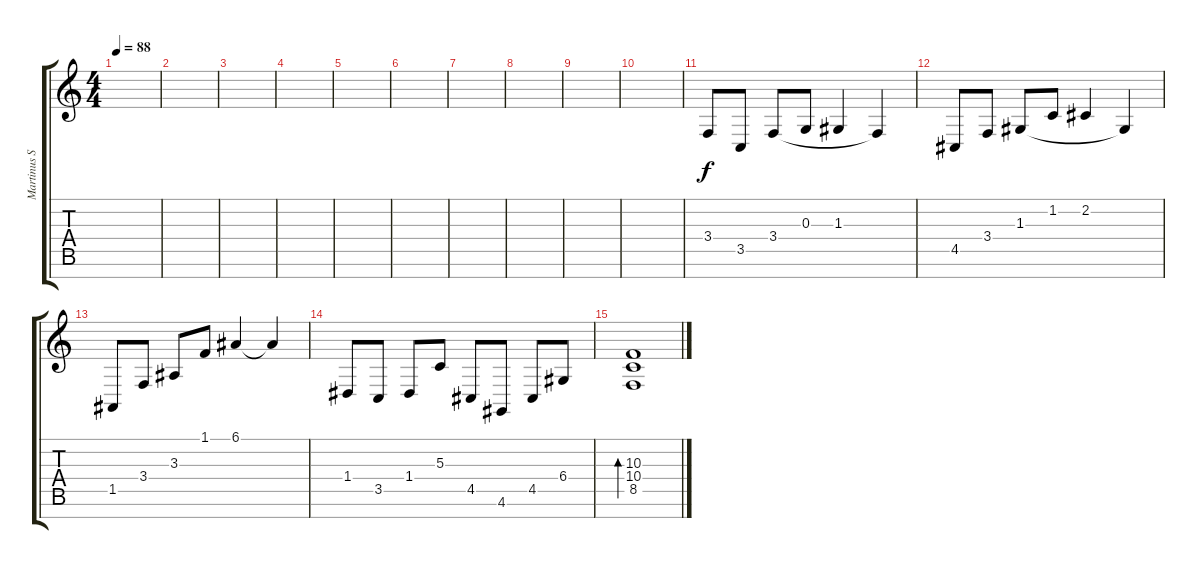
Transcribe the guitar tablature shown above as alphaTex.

\track ("Martinus Spierenburg" "Martinus S") {instrument acousticgrandpiano}
\staff {score tabs}
\tuning (E4 B3 G3 D3 A2 E2 B1) {hide}
\ts (4 4)
\tempo 88
\clef g2
\ks c
|
|
|
|
|
|
|
|
|
|
3.4.8 3.5.8 3.4.8 0.3.8 1.3.4 3.4{t}.4 |
4.5.8 3.4.8 1.3.8 1.2.8 2.2.4 1.3{t}.4 |
1.5.8 3.4.8 3.3.8 1.1.8 6.1.4 6.1{t}.4 |
1.4.8 3.5.8 1.4.8 5.3.8 4.5.8 4.6.8 4.5.8 6.4.8 |
(10.3 10.4 8.5).1{bd 480}
